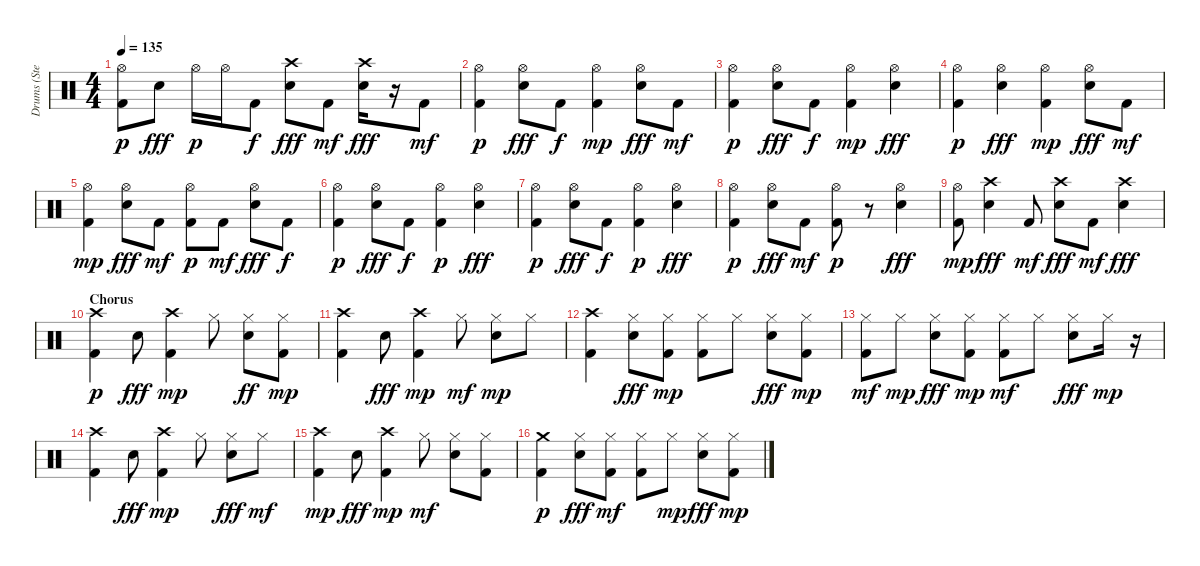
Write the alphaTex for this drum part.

\track ("Drums (Steven)" "Drums (Ste") {instrument percussion}
\staff {score}
\articulation defaults
\ts (4 4)
\tempo 135
\clef neutral
\ks c
("Kick (hit) 2" "Hi-Hat (open)").8{dy p} "Electric Snare (hit)".8{dy fff} "Hi-Hat (open)".16{dy p} "Hi-Hat (open)".16 "Kick (hit) 2".8{dy f} ("Crash high (hit)" "Electric Snare (hit)").8{dy fff} "Kick (hit) 2".8{dy mf} ("Crash high (hit)" "Electric Snare (hit)").16{dy fff} r.16 "Kick (hit) 2".8{dy mf} |
("Kick (hit) 2" "Hi-Hat (open)").4{dy p} ("Hi-Hat (open)" "Electric Snare (hit)").8{dy fff} "Kick (hit) 2".8{dy f} ("Kick (hit) 2" "Hi-Hat (open)").4{dy mp} ("Hi-Hat (open)" "Electric Snare (hit)").8{dy fff} "Kick (hit) 2".8{dy mf} |
("Kick (hit) 2" "Hi-Hat (open)").4{dy p} ("Hi-Hat (open)" "Electric Snare (hit)").8{dy fff} "Kick (hit) 2".8{dy f} ("Kick (hit) 2" "Hi-Hat (open)").4{dy mp} ("Hi-Hat (open)" "Electric Snare (hit)").4{dy fff} |
("Kick (hit) 2" "Hi-Hat (open)").4{dy p} ("Hi-Hat (open)" "Electric Snare (hit)").4{dy fff} ("Kick (hit) 2" "Hi-Hat (open)").4{dy mp} ("Hi-Hat (open)" "Electric Snare (hit)").8{dy fff} "Kick (hit) 2".8{dy mf} |
("Kick (hit) 2" "Hi-Hat (open)").4{dy mp} ("Hi-Hat (open)" "Electric Snare (hit)").8{dy fff} "Kick (hit) 2".8{dy mf} ("Kick (hit) 2" "Hi-Hat (open)").8{dy p} "Kick (hit) 2".8{dy mf} ("Hi-Hat (open)" "Electric Snare (hit)").8{dy fff} "Kick (hit) 2".8{dy f} |
("Kick (hit) 2" "Hi-Hat (open)").4{dy p} ("Hi-Hat (open)" "Electric Snare (hit)").8{dy fff} "Kick (hit) 2".8{dy f} ("Kick (hit) 2" "Hi-Hat (open)").4{dy p} ("Hi-Hat (open)" "Electric Snare (hit)").4{dy fff} |
("Kick (hit) 2" "Hi-Hat (open)").4{dy p} ("Hi-Hat (open)" "Electric Snare (hit)").8{dy fff} "Kick (hit) 2".8{dy f} ("Kick (hit) 2" "Hi-Hat (open)").4{dy p} ("Hi-Hat (open)" "Electric Snare (hit)").4{dy fff} |
("Kick (hit) 2" "Hi-Hat (open)").4{dy p} ("Hi-Hat (open)" "Electric Snare (hit)").8{dy fff} "Kick (hit) 2".8{dy mf} ("Kick (hit) 2" "Hi-Hat (open)").8{dy p} r.8 ("Hi-Hat (open)" "Electric Snare (hit)").4{dy fff} |
("Kick (hit) 2" "Hi-Hat (open)").8{dy mp} ("Crash high (hit)" "Electric Snare (hit)").4{dy fff} "Kick (hit) 2".8{dy mf} ("Crash high (hit)" "Electric Snare (hit)").8{dy fff} "Kick (hit) 2".8{dy mf} ("Crash high (hit)" "Electric Snare (hit)").4{dy fff} |
\section ("" "Chorus")
("Kick (hit) 2" "Crash high (hit)").4{dy p} "Electric Snare (hit)".8{dy fff} ("Kick (hit) 2" "Crash high (hit)").4{dy mp} "Hi-Hat (closed)".8 ("Hi-Hat (closed)" "Electric Snare (hit)").8{dy ff} ("Kick (hit) 2" "Hi-Hat (closed)").8{dy mp} |
("Kick (hit) 2" "Crash high (hit)").4 "Electric Snare (hit)".8{dy fff} ("Kick (hit) 2" "Crash high (hit)").4{dy mp} "Hi-Hat (closed)".8{dy mf} ("Hi-Hat (closed)" "Electric Snare (hit)").8{dy mp} "Hi-Hat (closed)".8 |
("Kick (hit) 2" "Crash high (hit)").4 ("Hi-Hat (closed)" "Electric Snare (hit)").8{dy fff} ("Kick (hit) 2" "Hi-Hat (closed)").8{dy mp} ("Kick (hit) 2" "Hi-Hat (closed)").8 "Hi-Hat (closed)".8 ("Hi-Hat (closed)" "Electric Snare (hit)").8{dy fff} ("Kick (hit) 2" "Hi-Hat (closed)").8{dy mp} |
("Kick (hit) 2" "Hi-Hat (closed)").8{dy mf} "Hi-Hat (closed)".8{dy mp} ("Hi-Hat (closed)" "Electric Snare (hit)").8{dy fff} ("Kick (hit) 2" "Hi-Hat (closed)").8{dy mp} ("Kick (hit) 2" "Hi-Hat (closed)").8{dy mf} "Hi-Hat (closed)".8 ("Hi-Hat (closed)" "Electric Snare (hit)").8{dy fff} "Hi-Hat (closed)".16{dy mp} r.16 |
("Kick (hit) 2" "Crash high (hit)").4 "Electric Snare (hit)".8{dy fff} ("Kick (hit) 2" "Crash high (hit)").4{dy mp} "Hi-Hat (closed)".8 ("Hi-Hat (closed)" "Electric Snare (hit)").8{dy fff} "Hi-Hat (closed)".8{dy mf} |
("Kick (hit) 2" "Crash high (hit)").4{dy mp} "Electric Snare (hit)".8{dy fff} ("Kick (hit) 2" "Crash high (hit)").4{dy mp} "Hi-Hat (closed)".8{dy mf} ("Hi-Hat (closed)" "Electric Snare (hit)").8 ("Kick (hit) 2" "Hi-Hat (closed)").8 |
("Kick (hit) 2" "Crash medium (hit)").4{dy p} ("Hi-Hat (closed)" "Electric Snare (hit)").8{dy fff} ("Kick (hit) 2" "Hi-Hat (closed)").8{dy mf} ("Kick (hit) 2" "Hi-Hat (closed)").8 "Hi-Hat (closed)".8{dy mp} ("Hi-Hat (closed)" "Electric Snare (hit)").8{dy fff} ("Kick (hit) 2" "Hi-Hat (closed)").8{dy mp}
